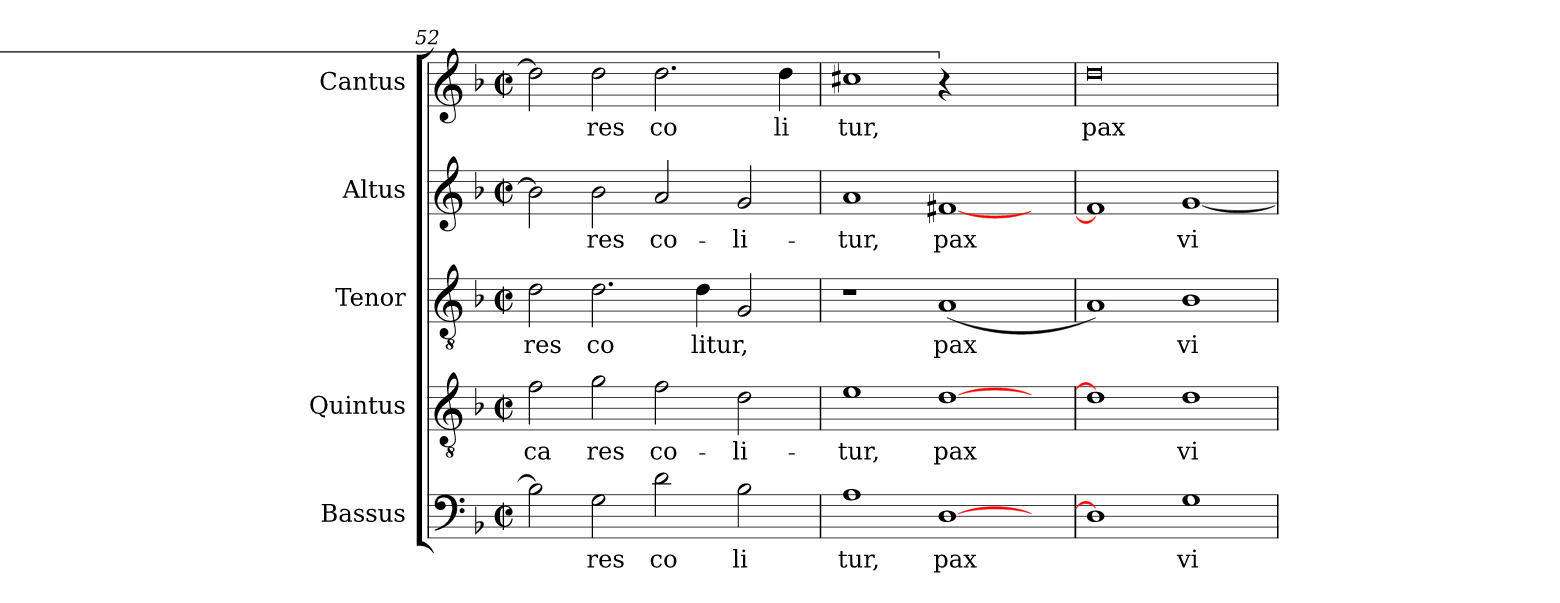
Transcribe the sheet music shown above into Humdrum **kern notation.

**kern	**text	**kern	**text	**kern	**text	**kern	**text	**kern	**text
*part5	*part5	*part4	*part4	*part3	*part3	*part2	*part2	*part1	*part1
*staff5	*staff5	*staff4	*staff4	*staff3	*staff3	*staff2	*staff2	*staff1	*staff1
*I"Bassus	*	*I"Quintus	*	*I"Tenor	*	*I"Altus	*	*I"Cantus	*
*clefF4	*	*clefGv2	*	*clefGv2	*	*clefG2	*	*clefG2	*
*k[b-]	*	*k[b-]	*	*k[b-]	*	*k[b-]	*	*k[b-]	*
*F:	*	*F:	*	*F:	*	*F:	*	*F:	*
*M2/2	*	*M2/2	*	*M2/2	*	*M2/2	*	*M2/2	*
*met(c|)	*	*met(c|)	*	*met(c|)	*	*met(c|)	*	*met(c|)	*
=52	=52	=52	=52	=52	=52	=52	=52	=52	=52
!	!	!	!LO:LY:b:cj	!	!LO:LY:b:cj	!	!	!	!
2B-\]	.	2f\	-ca	2d\	res	2b-\]	.	2dd\]	.
!	!LO:LY:b:cj	!	!LO:LY:b:cj	!	!LO:LY:b:cj	!	!LO:LY:b:cj	!	!LO:LY:b:cj
2G\	res	2g\	res	2.d\	co	2b-\	res	2dd\	res
!	!LO:LY:b:cj	!	!LO:LY:b:cj	!	!	!	!LO:LY:b:cj	!	!LO:LY:b:cj
2d\	co	2f\	co-	.	.	2a/	co-	2.dd\	co
!	!	!	!	!	!LO:LY:b	!	!	!	!
.	.	.	.	4d\	litur,	.	.	.	.
!	!LO:LY:b:cj	!	!LO:LY:b:cj	!	!	!	!LO:LY:b:cj	!	!
2B-\	li	2d\	-li-	2G/	.	2g/	-li-	.	.
!	!	!	!	!	!	!	!	!	!LO:LY:b:cj
.	.	.	.	.	.	.	.	4dd\	li
=53	=53	=53	=53	=53	=53	=53	=53	=53	=53
!	!LO:LY:b:cj	!	!LO:LY:b:cj	!	!	!	!LO:LY:b:cj	!	!LO:LY:b:cj
1A	tur,	1e	-tur,	1r	.	1a	-tur,	1cc#X	tur,
!	!LO:LY:b	!	!LO:LY:b	!	!LO:LY:b	!	!LO:LY:b	!LO:N:vis=1	!
[>1D	pax	[>1d	pax	(<1A	pax	[<1f#X	pax	4%5r	.
4ryy	.	4ryy	.	4ryy	.	4ryy	.	.	.
=54	=54	=54	=54	=54	=54	=54	=54	=54	=54
!	!	!	!	!	!	!	!	!	!LO:LY:b:cj
1D]	.	1d]	.	1A)	.	1f#]	.	0dd	pax
!	!LO:LY:b:cj	!	!LO:LY:b:cj	!	!LO:LY:b:cj	!	!LO:LY:b:cj	!	!
1G	vi	1d	vi-	1B-	vi	[<1g	vi-	.	.
=	=	=	=	=	=	=	=	=	=
*-	*-	*-	*-	*-	*-	*-	*-	*-	*-
